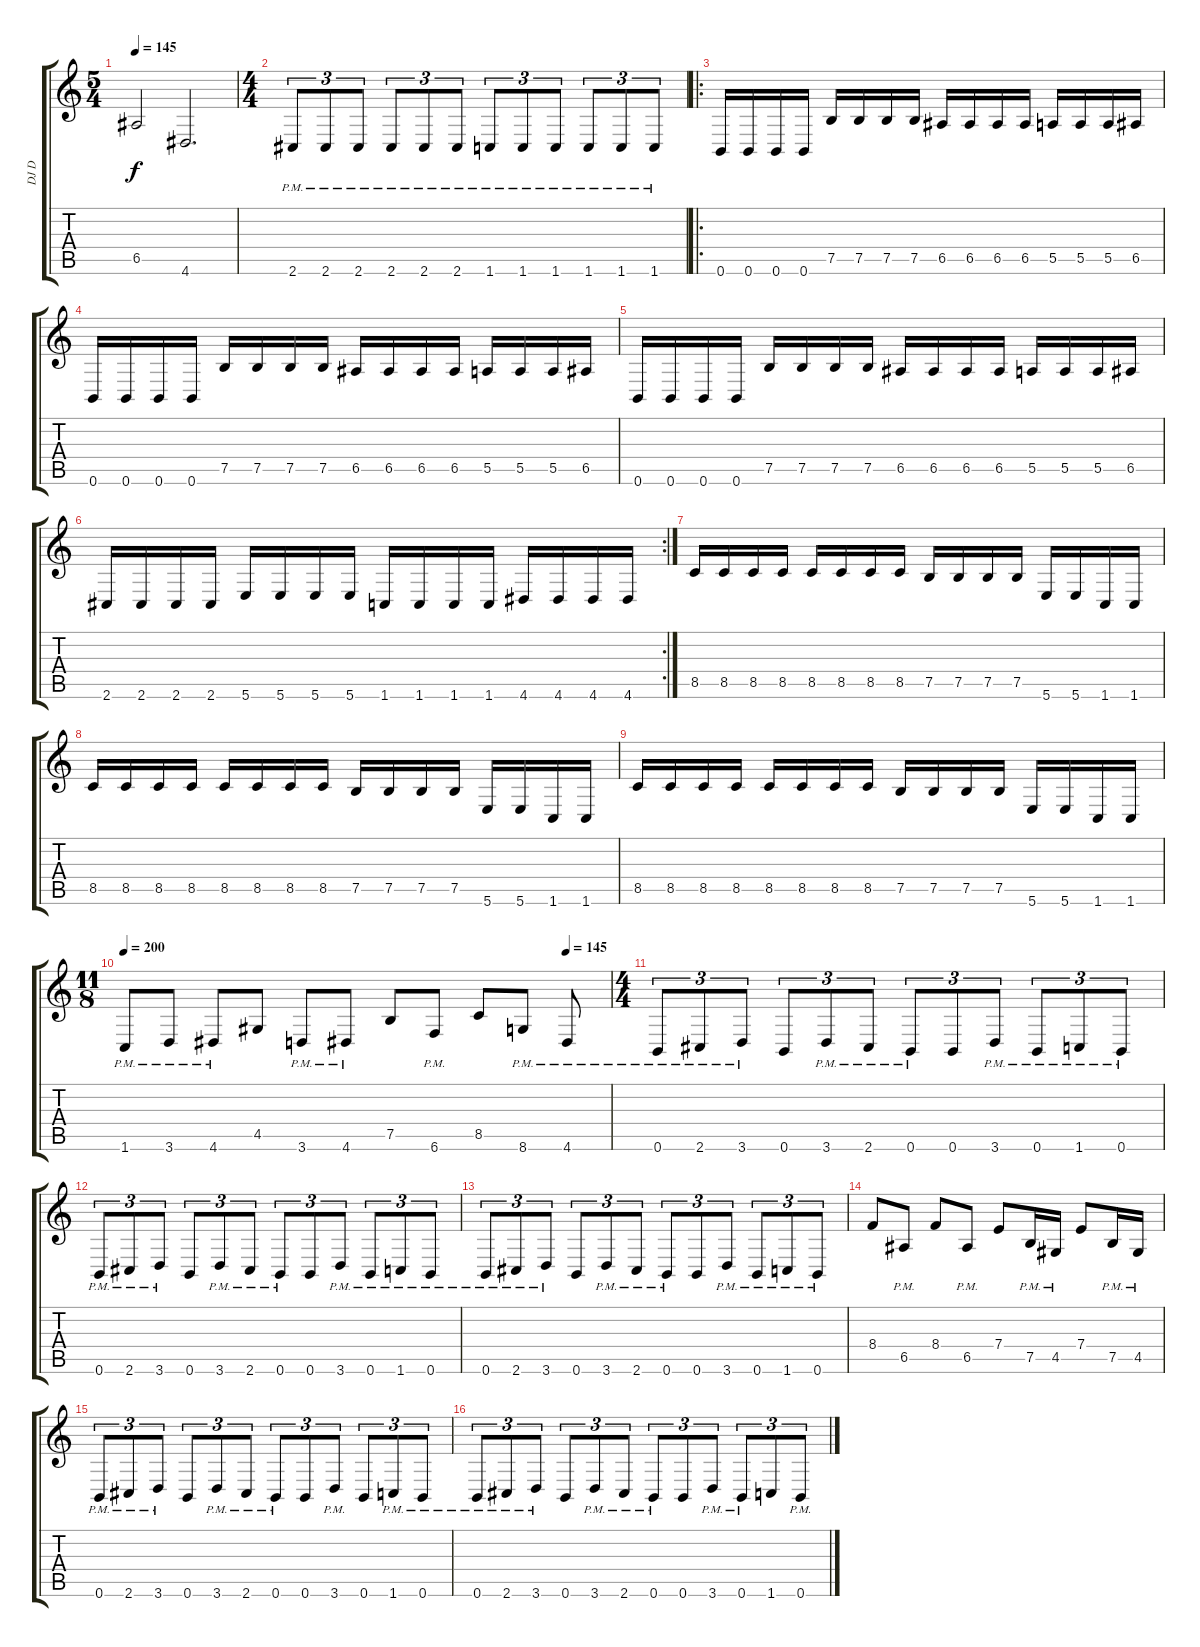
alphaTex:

\track ("DJ D" "DJ D") {instrument distortionguitar}
\staff {score tabs}
\tuning (B3 Gb3 D3 A2 E2 B1) {hide}
\ts (5 4)
\tempo 145
\clef g2
\ks c
6.5.2{dy f} 4.6.2{d} |
\ts (4 4)
2.6{pm}.8{tu (3 2)} 2.6{pm}.8{tu (3 2)} 2.6{pm}.8{tu (3 2)} 2.6{pm}.8{tu (3 2)} 2.6{pm}.8{tu (3 2)} 2.6{pm}.8{tu (3 2)} 1.6{pm}.8{tu (3 2)} 1.6{pm}.8{tu (3 2)} 1.6{pm}.8{tu (3 2)} 1.6{pm}.8{tu (3 2)} 1.6{pm}.8{tu (3 2)} 1.6{pm}.8{tu (3 2)} |
\ro
0.6.16 0.6.16 0.6.16 0.6.16 7.5.16 7.5.16 7.5.16 7.5.16 6.5.16 6.5.16 6.5.16 6.5.16 5.5.16 5.5.16 5.5.16 6.5.16 |
0.6.16 0.6.16 0.6.16 0.6.16 7.5.16 7.5.16 7.5.16 7.5.16 6.5.16 6.5.16 6.5.16 6.5.16 5.5.16 5.5.16 5.5.16 6.5.16 |
0.6.16 0.6.16 0.6.16 0.6.16 7.5.16 7.5.16 7.5.16 7.5.16 6.5.16 6.5.16 6.5.16 6.5.16 5.5.16 5.5.16 5.5.16 6.5.16 |
\rc 2
2.6.16 2.6.16 2.6.16 2.6.16 5.6.16 5.6.16 5.6.16 5.6.16 1.6.16 1.6.16 1.6.16 1.6.16 4.6.16 4.6.16 4.6.16 4.6.16 |
8.5.16 8.5.16 8.5.16 8.5.16 8.5.16 8.5.16 8.5.16 8.5.16 7.5.16 7.5.16 7.5.16 7.5.16 5.6.16 5.6.16 1.6.16 1.6.16 |
8.5.16 8.5.16 8.5.16 8.5.16 8.5.16 8.5.16 8.5.16 8.5.16 7.5.16 7.5.16 7.5.16 7.5.16 5.6.16 5.6.16 1.6.16 1.6.16 |
8.5.16 8.5.16 8.5.16 8.5.16 8.5.16 8.5.16 8.5.16 8.5.16 7.5.16 7.5.16 7.5.16 7.5.16 5.6.16 5.6.16 1.6.16 1.6.16 |
\ts (11 8)
\tempo 200
\tempo (145 0.9090909090909091)
1.6{pm}.8 3.6{pm}.8 4.6{pm}.8 4.5.8 3.6{pm}.8 4.6{pm}.8 7.5.8 6.6{pm}.8 8.5.8 8.6{pm}.8 4.6{pm}.8 |
\ts (4 4)
0.6{pm}.8{tu (3 2)} 2.6{pm}.8{tu (3 2)} 3.6{pm}.8{tu (3 2)} 0.6.8{tu (3 2)} 3.6{pm}.8{tu (3 2)} 2.6{pm}.8{tu (3 2)} 0.6{pm}.8{tu (3 2)} 0.6.8{tu (3 2)} 3.6{pm}.8{tu (3 2)} 0.6{pm}.8{tu (3 2)} 1.6{pm}.8{tu (3 2)} 0.6{pm}.8{tu (3 2)} |
0.6{pm}.8{tu (3 2)} 2.6{pm}.8{tu (3 2)} 3.6{pm}.8{tu (3 2)} 0.6.8{tu (3 2)} 3.6{pm}.8{tu (3 2)} 2.6{pm}.8{tu (3 2)} 0.6{pm}.8{tu (3 2)} 0.6.8{tu (3 2)} 3.6{pm}.8{tu (3 2)} 0.6{pm}.8{tu (3 2)} 1.6{pm}.8{tu (3 2)} 0.6{pm}.8{tu (3 2)} |
0.6{pm}.8{tu (3 2)} 2.6{pm}.8{tu (3 2)} 3.6{pm}.8{tu (3 2)} 0.6.8{tu (3 2)} 3.6{pm}.8{tu (3 2)} 2.6{pm}.8{tu (3 2)} 0.6{pm}.8{tu (3 2)} 0.6.8{tu (3 2)} 3.6{pm}.8{tu (3 2)} 0.6{pm}.8{tu (3 2)} 1.6{pm}.8{tu (3 2)} 0.6{pm}.8{tu (3 2)} |
8.4.8 6.5{pm}.8 8.4.8 6.5{pm}.8 7.4.8 7.5{pm}.16 4.5{pm}.16 7.4.8 7.5{pm}.16 4.5{pm}.16 |
0.6{pm}.8{tu (3 2)} 2.6{pm}.8{tu (3 2)} 3.6{pm}.8{tu (3 2)} 0.6.8{tu (3 2)} 3.6{pm}.8{tu (3 2)} 2.6{pm}.8{tu (3 2)} 0.6{pm}.8{tu (3 2)} 0.6.8{tu (3 2)} 3.6{pm}.8{tu (3 2)} 0.6.8{tu (3 2)} 1.6{pm}.8{tu (3 2)} 0.6{pm}.8{tu (3 2)} |
0.6{pm}.8{tu (3 2)} 2.6{pm}.8{tu (3 2)} 3.6{pm}.8{tu (3 2)} 0.6.8{tu (3 2)} 3.6{pm}.8{tu (3 2)} 2.6{pm}.8{tu (3 2)} 0.6{pm}.8{tu (3 2)} 0.6.8{tu (3 2)} 3.6{pm}.8{tu (3 2)} 0.6{pm}.8{tu (3 2)} 1.6.8{tu (3 2)} 0.6{pm}.8{tu (3 2)}
